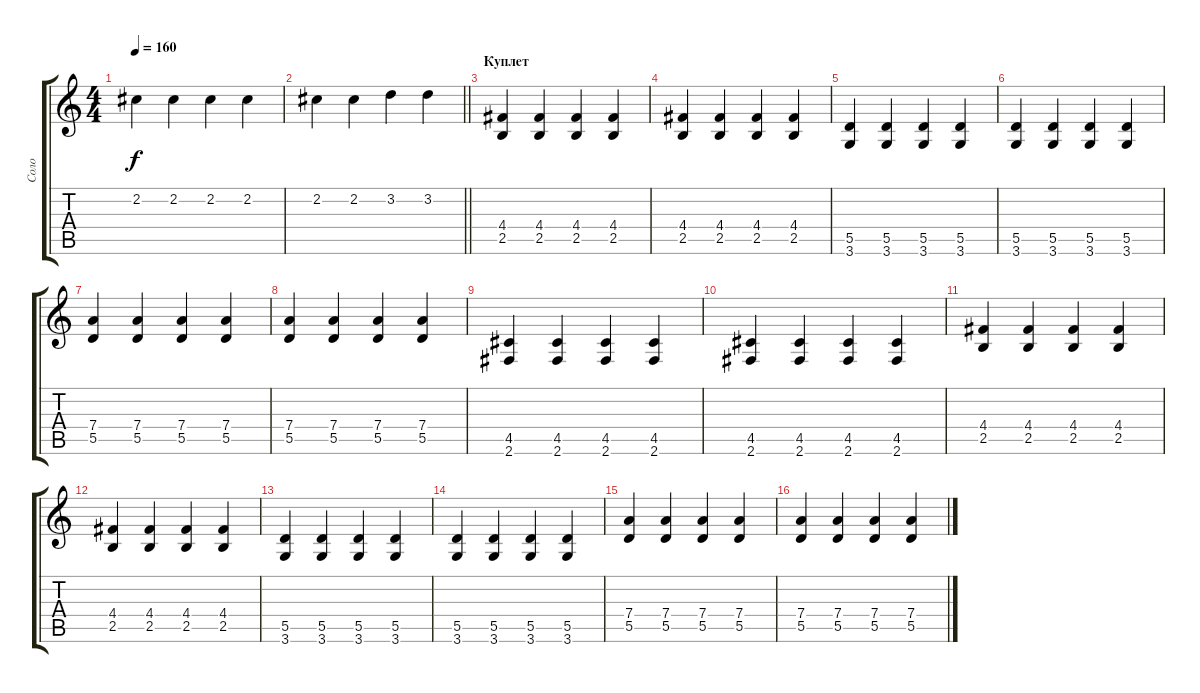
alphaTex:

\track ("Соло" "Соло") {instrument distortionguitar}
\staff {score tabs}
\tuning (E4 B3 G3 D3 A2 E2) {hide}
\ts (4 4)
\tempo 160
\clef g2
\ks c
2.2.4{dy f} 2.2.4 2.2.4 2.2.4 |
\barLineRight lightlight
2.2.4 2.2.4 3.2.4 3.2.4 |
\section ("" "Куплет")
(4.4 2.5).4 (4.4 2.5).4 (4.4 2.5).4 (4.4 2.5).4 |
(4.4 2.5).4 (4.4 2.5).4 (4.4 2.5).4 (4.4 2.5).4 |
(5.5 3.6).4 (5.5 3.6).4 (5.5 3.6).4 (5.5 3.6).4 |
(5.5 3.6).4 (5.5 3.6).4 (5.5 3.6).4 (5.5 3.6).4 |
(7.4 5.5).4 (7.4 5.5).4 (7.4 5.5).4 (7.4 5.5).4 |
(7.4 5.5).4 (7.4 5.5).4 (7.4 5.5).4 (7.4 5.5).4 |
(4.5 2.6).4 (4.5 2.6).4 (4.5 2.6).4 (4.5 2.6).4 |
(4.5 2.6).4 (4.5 2.6).4 (4.5 2.6).4 (4.5 2.6).4 |
(4.4 2.5).4 (4.4 2.5).4 (4.4 2.5).4 (4.4 2.5).4 |
(4.4 2.5).4 (4.4 2.5).4 (4.4 2.5).4 (4.4 2.5).4 |
(5.5 3.6).4 (5.5 3.6).4 (5.5 3.6).4 (5.5 3.6).4 |
(5.5 3.6).4 (5.5 3.6).4 (5.5 3.6).4 (5.5 3.6).4 |
(7.4 5.5).4 (7.4 5.5).4 (7.4 5.5).4 (7.4 5.5).4 |
(7.4 5.5).4 (7.4 5.5).4 (7.4 5.5).4 (7.4 5.5).4
